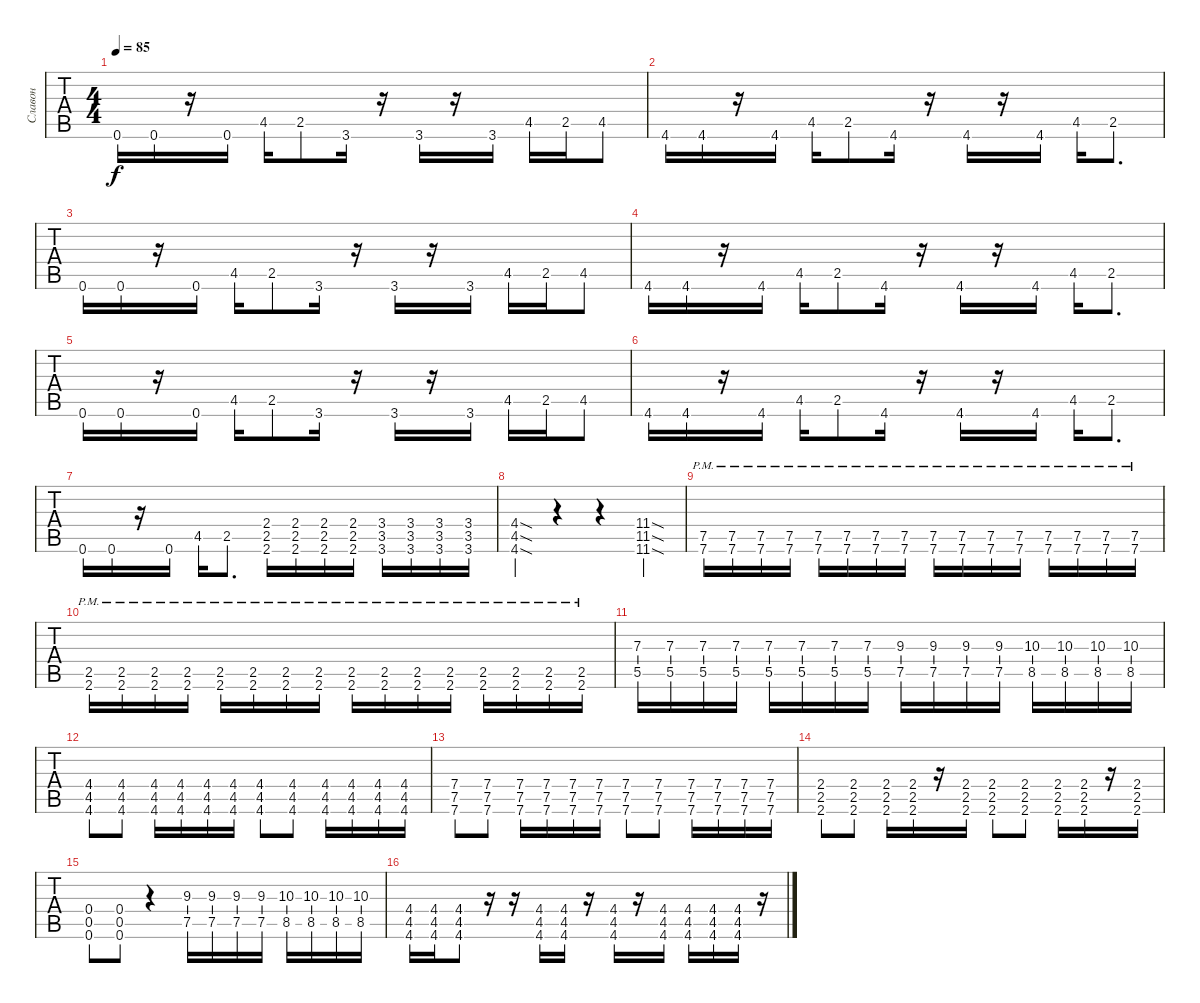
\track ("Славон" "Славон") {instrument distortionguitar}
\staff {tabs}
\tuning (E4 B3 G3 D3 A2 D2) {hide}
\ts (4 4)
\tempo 85
\clef g2
\ks c
0.6.16{dy f} 0.6.16 r.16 0.6.16 4.5.16 2.5.8 3.6.16 r.16 3.6.16 r.16 3.6.16 4.5.16 2.5.16 4.5.8 |
4.6.16 4.6.16 r.16 4.6.16 4.5.16 2.5.8 4.6.16 r.16 4.6.16 r.16 4.6.16 4.5.16 2.5.8{d} |
0.6.16 0.6.16 r.16 0.6.16 4.5.16 2.5.8 3.6.16 r.16 3.6.16 r.16 3.6.16 4.5.16 2.5.16 4.5.8 |
4.6.16 4.6.16 r.16 4.6.16 4.5.16 2.5.8 4.6.16 r.16 4.6.16 r.16 4.6.16 4.5.16 2.5.8{d} |
0.6.16 0.6.16 r.16 0.6.16 4.5.16 2.5.8 3.6.16 r.16 3.6.16 r.16 3.6.16 4.5.16 2.5.16 4.5.8 |
4.6.16 4.6.16 r.16 4.6.16 4.5.16 2.5.8 4.6.16 r.16 4.6.16 r.16 4.6.16 4.5.16 2.5.8{d} |
0.6.16 0.6.16 r.16 0.6.16 4.5.16 2.5.8{d} (2.4 2.5 2.6).16 (2.4 2.5 2.6).16 (2.4 2.5 2.6).16 (2.4 2.5 2.6).16 (3.4 3.5 3.6).16 (3.4 3.5 3.6).16 (3.4 3.5 3.6).16 (3.4 3.5 3.6).16 |
(4.4{sod} 4.5{sod} 4.6{sod}).4 r.4 r.4 (11.4{sod} 11.5{sod} 11.6{sod}).4{volume 10} |
(7.5{pm} 7.6).16{volume 16} (7.5{pm} 7.6{pm}).16 (7.5{pm} 7.6{pm}).16 (7.5{pm} 7.6{pm}).16 (7.5{pm} 7.6{pm}).16 (7.5{pm} 7.6{pm}).16 (7.5{pm} 7.6{pm}).16 (7.5{pm} 7.6{pm}).16 (7.5{pm} 7.6{pm}).16 (7.5{pm} 7.6{pm}).16 (7.5{pm} 7.6{pm}).16 (7.5{pm} 7.6{pm}).16 (7.5{pm} 7.6{pm}).16 (7.5{pm} 7.6{pm}).16 (7.5{pm} 7.6{pm}).16 (7.5{pm} 7.6{pm}).16 |
(2.5{pm} 2.6{pm}).16 (2.5{pm} 2.6{pm}).16 (2.5{pm} 2.6{pm}).16 (2.5{pm} 2.6{pm}).16 (2.5{pm} 2.6{pm}).16 (2.5{pm} 2.6{pm}).16 (2.5{pm} 2.6{pm}).16 (2.5{pm} 2.6{pm}).16 (2.5{pm} 2.6{pm}).16 (2.5{pm} 2.6{pm}).16 (2.5{pm} 2.6{pm}).16 (2.5{pm} 2.6{pm}).16 (2.5{pm} 2.6{pm}).16 (2.5{pm} 2.6{pm}).16 (2.5{pm} 2.6{pm}).16 (2.5{pm} 2.6{pm}).16 |
(7.3 5.5).16 (7.3 5.5).16 (7.3 5.5).16 (7.3 5.5).16 (7.3 5.5).16 (7.3 5.5).16 (7.3 5.5).16 (7.3 5.5).16 (9.3 7.5).16 (9.3 7.5).16 (9.3 7.5).16 (9.3 7.5).16 (10.3 8.5).16 (10.3 8.5).16 (10.3 8.5).16 (10.3 8.5).16 |
(4.4 4.5 4.6).8 (4.4 4.5 4.6).8 (4.4 4.5 4.6).16 (4.4 4.5 4.6).16 (4.4 4.5 4.6).16 (4.4 4.5 4.6).16 (4.4 4.5 4.6).8 (4.4 4.5 4.6).8 (4.4 4.5 4.6).16 (4.4 4.5 4.6).16 (4.4 4.5 4.6).16 (4.4 4.5 4.6).16 |
(7.4 7.5 7.6).8 (7.4 7.5 7.6).8 (7.4 7.5 7.6).16 (7.4 7.5 7.6).16 (7.4 7.5 7.6).16 (7.4 7.5 7.6).16 (7.4 7.5 7.6).8 (7.4 7.5 7.6).8 (7.4 7.5 7.6).16 (7.4 7.5 7.6).16 (7.4 7.5 7.6).16 (7.4 7.5 7.6).16 |
(2.4 2.5 2.6).8 (2.4 2.5 2.6).8 (2.4 2.5 2.6).16 (2.4 2.5 2.6).16 r.16 (2.4 2.5 2.6).16 (2.4 2.5 2.6).8 (2.4 2.5 2.6).8 (2.4 2.5 2.6).16 (2.4 2.5 2.6).16 r.16 (2.4 2.5 2.6).16 |
(0.4 0.5 0.6).8 (0.4 0.5 0.6).8 r.4 (9.3 7.5).16 (9.3 7.5).16 (9.3 7.5).16 (9.3 7.5).16 (10.3 8.5).16 (10.3 8.5).16 (10.3 8.5).16 (10.3 8.5).16 |
(4.4 4.5 4.6).16 (4.4 4.5 4.6).16 (4.4 4.5 4.6).8 r.16 r.16 (4.4 4.5 4.6).16 (4.4 4.5 4.6).16 r.16 (4.4 4.5 4.6).16 r.16 (4.4 4.5 4.6).16 (4.4 4.5 4.6).16 (4.4 4.5 4.6).16 (4.4 4.5 4.6).16 r.16
